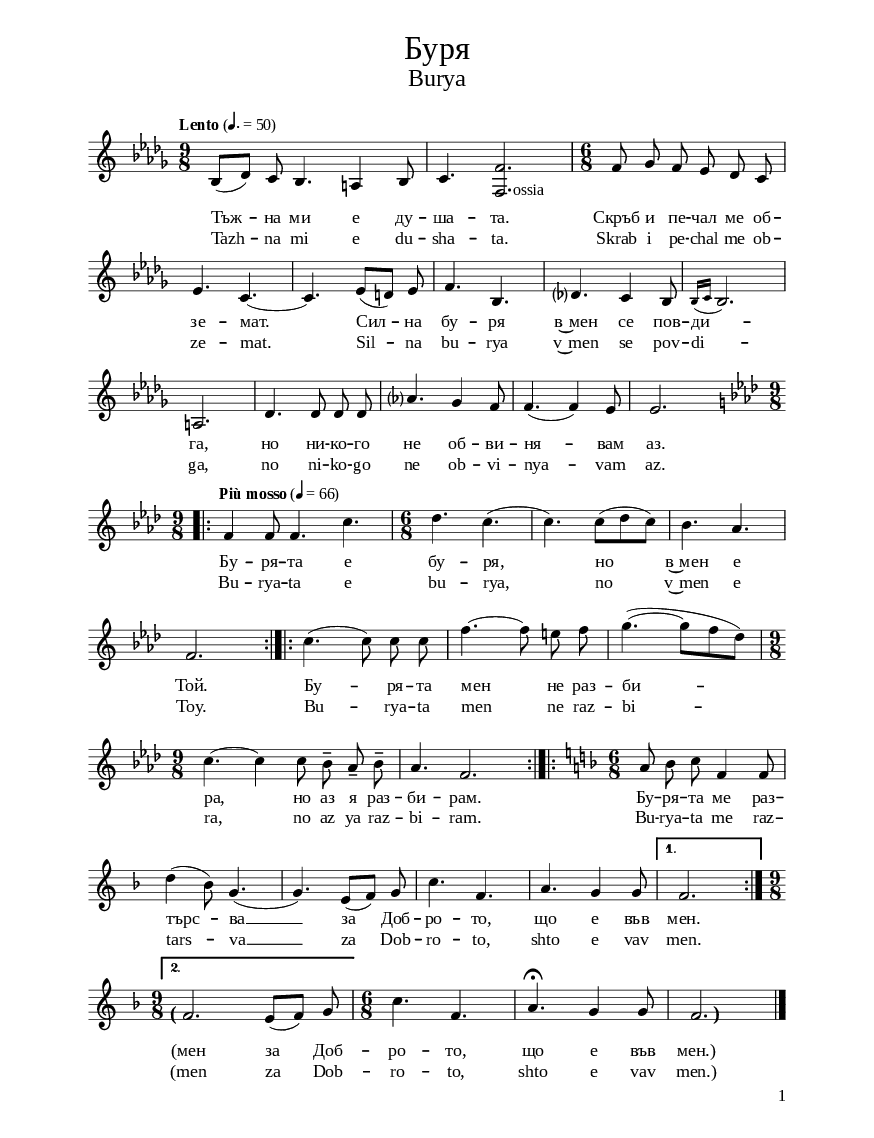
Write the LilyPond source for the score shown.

\version "2.24.0"

\include "include/globals.ily"

\bookpart {
  \label #'ref039
  \tocItem \markup " "
  \include "include/bookpart-paper.ily"
  \score {
    \include "include/score-layout.ily"

    \new Voice \relative c' {
      \clef treble
      \key des \major
      \time 9/8
      \tempoFunc "Lento" 4. "50"
      \autoBeamOff
      bes8 ( [  des8 ) ]  c8  bes4. a4  bes8 |
      \override TextScript.extra-offset = #'(2.5 . 2)
      c4. < f, f' >2.-\markup { ossia } | % 4
      \time 6/8
      f'8  ges8  f8  es8  des8
      c8 \break | % 5
      es4.  c4. ~ | % 6
      c4.  es8 ( [  d8 ) ]  es8 | % 7
      f4.  bes,4. | % 8
      des?4.  c4  bes8 | % 9
      \acciaccatura {  bes16[c16] }  bes2.
      \break |
      a2. | % 11
      des4.  des8  des8  des8 | % 12
      as'?4.  ges4  f8 | % 13
      f4. ( f4 ) es8 | % 14
      es2. | \bar "||" \break

      \key as \major \time 9/8 | % 15

      \bar ".|:" \tempoFunc "            Più mosso" 4 "66" f4  f8  f4.  c'4. | % 16

      \time 6/8 des4.  c4.( | % 17
      c4. ) c8 ( [ des8  c8 ) ]
      bes4.  as4. | \break% 18
      f2.
      | % 19
      \bar ":|.|:" c'4. ( c8 ) c8  c8 |
      f4. ~  f8  e8  f8 | % 21

      g4. ( ~  g8 [  f8 des8 ) ] \time 9/8 \break | % 22
      c4. ~  c4  c8 bes8 --  as8 --  bes8 -- |
      as4. f2. | \bar ":|.|:"  \key f \major
      \repeat volta 2 {

        \time 6/8 | % 25

        a8  bes8  c8 f,4  f8 \break |  d'4 (   bes8 )

        g4.  ( | g4.  )

        e8 ( [  f8 ])  g8
        | % 27

        c4.  f,4. |  a4.  g4  g8 |
      }  \alternative {
        {f2. | }

        {
          \time 9/8

          \once \override TextScript.extra-offset = #'(-1.8 . 2.5)
          f2.-\markup \bold \fontsize #+2 {"("} e8 [(f8)]

          g8 |
        }


      }
      \time 6/8 c4. f,4. | a4. \fermata g4 g8 |
      \once \override TextScript.extra-offset = #'(3 . 2.5)

      f2.-\markup \bold \fontsize #+2 {")"} \bar "|."
    }

    \addlyrics {
      Тъж -- на ми е ду -- ша -- та.
      Скръб и пе -- чал ме об -- зе --
      мат.  Сил -- на бу -- ря
      в~мен се пов --  ди -- га,
      но ни -- ко -- го не об -- ви -- ня
      -- вам аз. Бу -- ря -- та е бу -- ря,
      но   в~мен е Той. Бу --
      ря -- та мен  не раз -- би --
      ра,  но аз я раз -- би
      -- рам. Бу -- ря -- та ме раз --
      търс  -- ва __ за  Доб -- ро --
      то, що е във мен. "(мен" за  Доб -- ро --
      то, що е във "мен.)"
    }

    \addlyrics {
      Tazh -- na mi e du -- sha -- ta.
      Skrab i pe -- chal me ob -- ze --
      mat.  Sil -- na bu -- rya
      v~men se pov --  di -- ga,
      no ni -- ko -- go ne ob -- vi -- nya
      -- vam az. Bu -- rya -- ta e bu -- rya,
      no   v~men e Toy. Bu --
      rya -- ta men  ne raz -- bi --
      ra,  no az ya raz -- bi
      -- ram. Bu -- rya -- ta me raz --
      tars  -- va __ za  Dob -- ro --
      to, shto e vav men. "(men" za  Dob -- ro --
      to, shto e vav "men.)"
    }

    \header {
      title = \titleFunc "Буря" "Burya"
    }

    \midi{}

  } % score



  % include foreign translation(s) of the song
  \version "2.20.0"

\markup \fill-line { \fontsize #6 "Sturm" }
\markup \null
\markup \null
\markup \fontsize #+2.5 {
  \hspace #10
  \override #'(baseline-skip . 2)

  \column {
    \line { " " }
   \line { " " Trauer und Kummer überkommen mich.}

   \line { " " Ein starker Sturm erhebt sich in mir,}

   \line { " "  aber ich klage niemanden an.}

   \line { " " Der Sturm ist ein Sturm, aber Er ist in mir.}

   \line { " " Der Sturm versteht mich nicht,}

 \line { " " ich aber verstehe ihn.}

   \line { " " Der Sturm schüttelt mich durch}

   \line { " " für das Gute, das in mir ist.}


  }
}


} % bookpart
